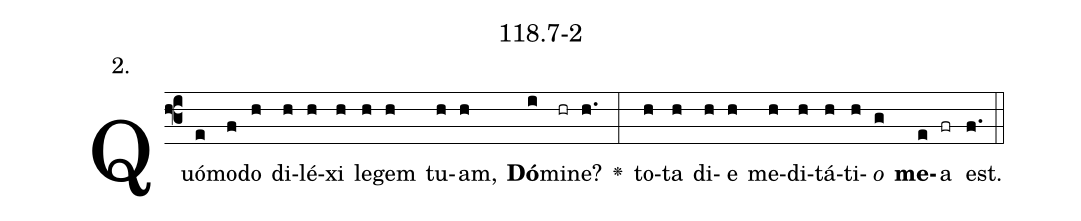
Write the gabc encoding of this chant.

name: 118.7-2;
annotation: 2.;
%%
(f3)Quó(e)mo(f)do(h) di(h)lé(h)xi(h) le(h)gem(h) tu(h)am,(h) <b>Dó</b>(i)mi(hr)ne?(h.) <v>\greheightstar</v>(:) to(h)ta(h) di(h)e(h) me(h)di(h)tá(h)ti(h)<i>o</i>(g) <b>me</b>(e)a(fr) est.(f.) (::)


%E(h) u(h) o(h) u(g) a(e) e.(f.) (::)
